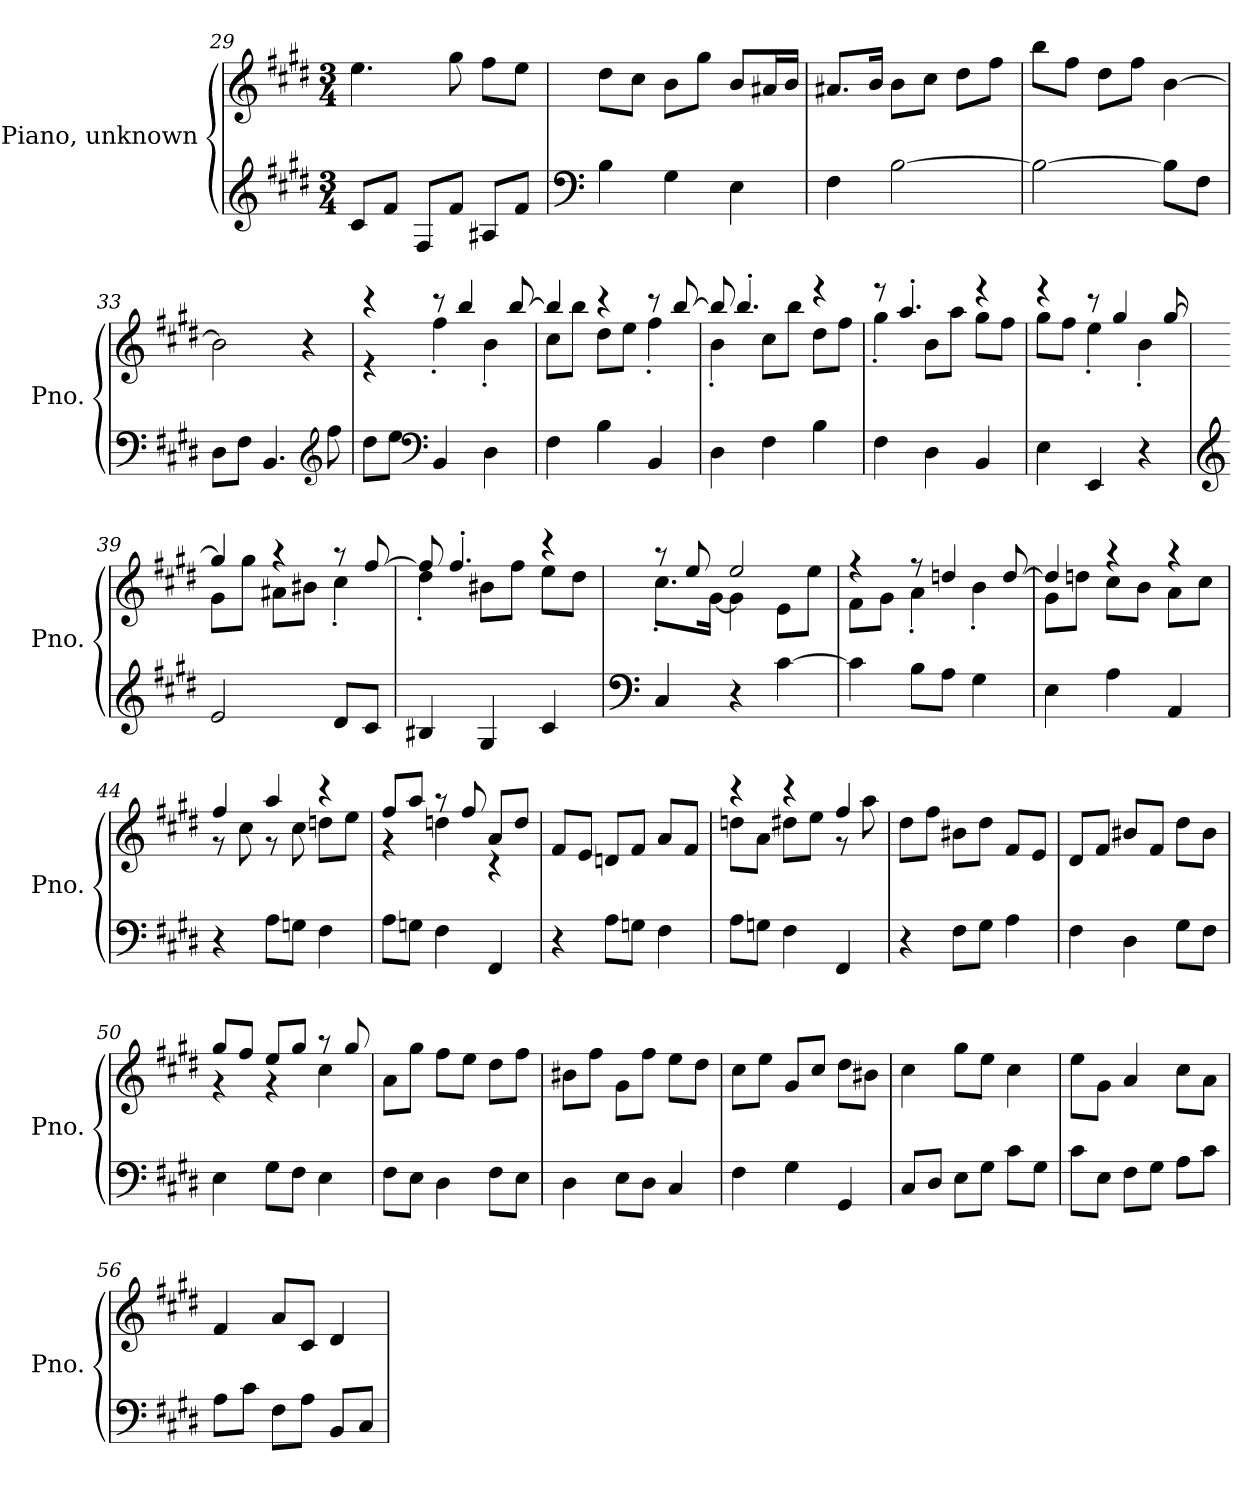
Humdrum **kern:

**kern	**kern
*part1	*part1
*staff2	*staff1
*I"Piano, unknown	*
*I'Pno.	*
*clefG2	*clefG2
*k[f#c#g#d#]	*k[f#c#g#d#]
*M3/4	*M3/4
=29	=29
8c#/L	4.ee\
8f#/J	.
8F#/L	.
8f#/J	8gg#\
8A#X/L	8ff#\L
8f#/J	8ee\J
=30	=30
*clefF4	*
4B\	8dd#\L
.	8cc#\J
4G#\	8b\L
.	8gg#\J
4E\	8b/L
.	16a#X/L
.	16b/JJ
!!LO:PB:g=z
=31	=31
4F#\	8.a#X/L
.	16b/Jk
[2B\	8b\L
.	8cc#\J
.	8dd#\L
.	8ff#\J
=32	=32
2B\_	8bb\L
.	8ff#\J
.	8dd#\L
.	8ff#\J
8B\L]	[4b\
8F#\J	.
=33	=33
8D#\L	2b\]
8F#\J	.
4.BB/	.
.	4r
*clefG2	*
8ff#\	.
=34	=34
*	*^
8dd#\L	4r	4r
8ee\J	.	.
*clefF4	*	*
4BB/	8r	4ff#'\
.	4bb/	.
4D#\	.	4b'\
.	[8bb/	.
=35	=35	=35
4F#\	4bb/]	8cc#\L
.	.	8bb\J
4B\	4r	8dd#\L
.	.	8ee\J
4BB/	8r	4ff#'\
.	[8bb/	.
!!LO:LB:g=z	!!
=36	=36	=36
4D#\	8bb/]	4b'\
.	4.bb'/	.
4F#\	.	8cc#\L
.	.	8bb\J
4B\	4r	8dd#\L
.	.	8ff#\J
=37	=37	=37
4F#\	8r	4gg#'\
.	4.aa'/	.
4D#\	.	8b\L
.	.	8aa\J
4BB/	4r	8gg#\L
.	.	8ff#\J
=38	=38	=38
4E\	4r	8gg#\L
.	.	8ff#\J
4EE/	8r	4ee'\
.	4gg#/	.
4r	.	4b'\
.	[8gg#/	.
=39	=39	=39
*clefG2	*	*
2e/	4gg#/]	8g#\L
.	.	8gg#\J
.	4r	8a#X\L
.	.	8b#X\J
8d#/L	8r	4cc#'\
8c#/J	[8ff#/	.
=40	=40	=40
4B#X/	8ff#/]	4dd#'\
.	4.ff#'/	.
4G#/	.	8b#X\L
.	.	8ff#\J
4c#/	4r	8ee\L
.	.	8dd#\J
!!LO:LB:g=z	!!
=41	=41	=41
*clefF4	*	*
4C#/	8r	8.cc#'\L
.	8ee/	.
.	.	[16g#\Jk
4r	2ee/	4g#\]
[4c#\	.	8e\L
.	.	8ee\J
=42	=42	=42
4c#\]	4r	8f#\L
.	.	8g#\J
8B\L	8r	4a'\
8A\J	4ddn/	.
4G#\	.	4b'\
.	[8dd/	.
=43	=43	=43
4E\	4dd/]	8g#\L
.	.	8ddn\J
4A\	4r	8cc#\L
.	.	8b\J
4AA/	4r	8a\L
.	.	8cc#\J
=44	=44	=44
4r	4ff#/	8r
.	.	8cc#\
8A\L	4aa/	8r
8Gn\J	.	8cc#\
4F#\	4r	8ddn\L
.	.	8ee\J
=45	=45	=45
8A\L	8ff#/L	4r
8Gn\J	8aa/J	.
4F#\	8r	4ddn\
.	8ff#/	.
4FF#/	8a/L	4r
.	8dd/J	.
*	*v	*v
!!LO:LB:g=z
=46	=46
4r	8f#/L
.	8e/J
8A\L	8dn/L
8Gn\J	8f#/J
4F#\	8a/L
.	8f#/J
=47	=47
*	*^
8A\L	4r	8ddn\L
8Gn\J	.	8a\J
4F#\	4r	8dd#X\L
.	.	8ee\J
4FF#/	4ff#/	8r
.	.	8aa\
*	*v	*v
=48	=48
4r	8dd#\L
.	8ff#\J
8F#\L	8b#X\L
8G#\J	8dd#\J
4A\	8f#/L
.	8e/J
=49	=49
4F#\	8d#/L
.	8f#/J
4D#\	8b#X/L
.	8f#/J
8G#\L	8dd#\L
8F#\J	8b#\J
=50	=50
*	*^
4E\	8gg#/L	4r
.	8ff#/J	.
8G#\L	8ee/L	4r
8F#\J	8gg#/J	.
4E\	8r	4cc#\
.	8gg#/	.
*	*v	*v
!!LO:LB:g=z
=51	=51
8F#\L	8a\L
8E\J	8gg#\J
4D#\	8ff#\L
.	8ee\J
8F#\L	8dd#\L
8E\J	8ff#\J
=52	=52
4D#\	8b#X\L
.	8ff#\J
8E\L	8g#\L
8D#\J	8ff#\J
4C#/	8ee\L
.	8dd#\J
=53	=53
4F#\	8cc#\L
.	8ee\J
4G#\	8g#/L
.	8cc#/J
4GG#/	8dd#\L
.	8b#X\J
=54	=54
8C#/L	4cc#\
8D#/J	.
8E\L	8gg#\L
8G#\J	8ee\J
8c#\L	4cc#\
8G#\J	.
=55	=55
8c#\L	8ee\L
8E\J	8g#\J
8F#\L	4a/
8G#\J	.
8A\L	8cc#\L
8c#\J	8a\J
=56	=56
8A\L	4f#/
8c#\J	.
8F#\L	8a/L
8A\J	8c#/J
8BB/L	4d#/
8C#/J	.
=	=
*-	*-
